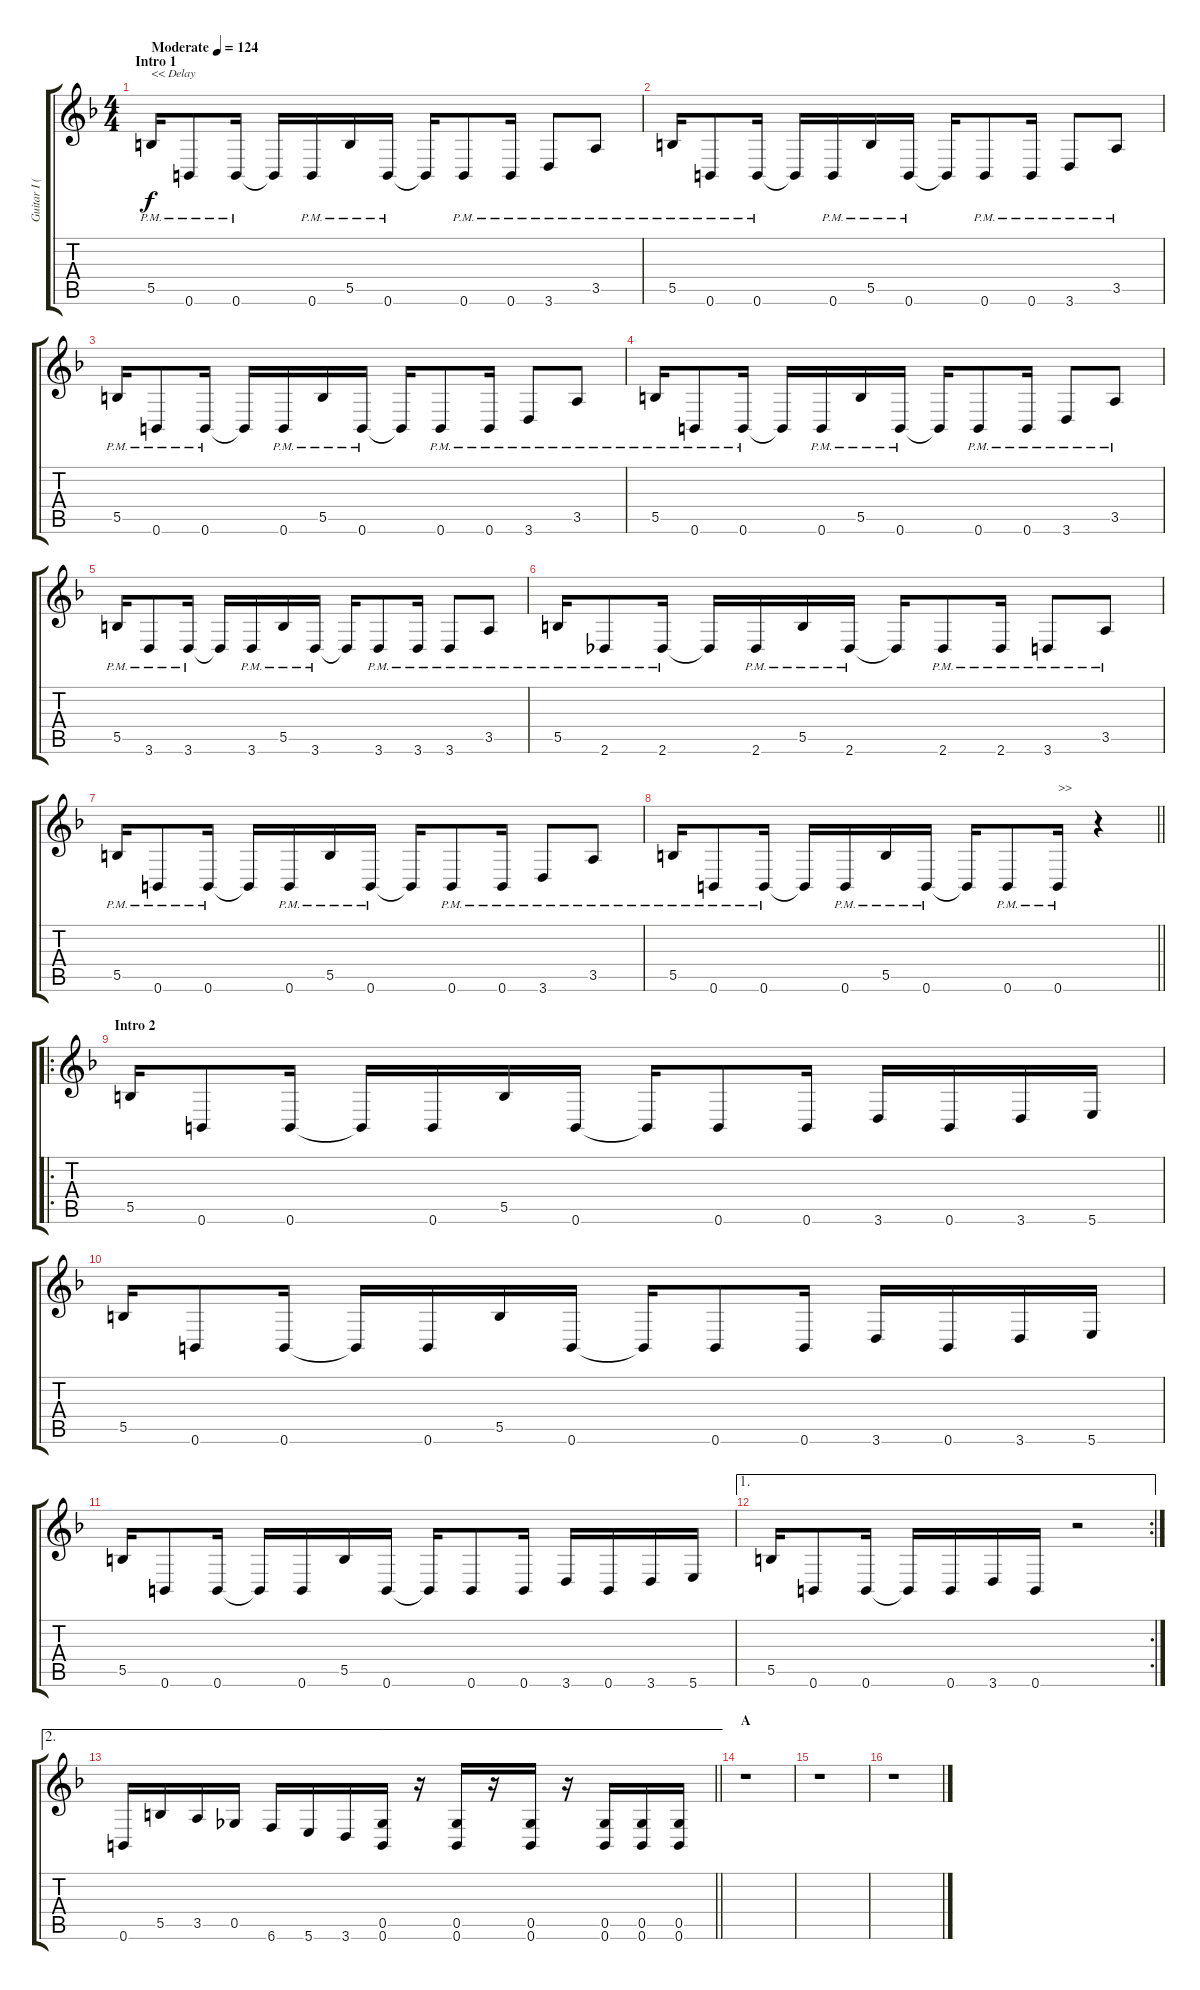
\track ("Guitar I (Sakito)" "Guitar I (") {instrument distortionguitar}
\staff {score tabs}
\tuning (Db4 Ab3 E3 B2 Gb2 B1) {hide}
\ts (4 4)
\section ("" "Intro 1")
\tempo (124 "Moderate")
\clef g2
\ks f
5.5{pm}.16{txt "<< Delay" dy f volume 10 instrument distortionguitar} 0.6{pm}.8 0.6{pm}.16 0.6{t}.16 0.6{pm}.16 5.5{pm}.16 0.6{pm}.16 0.6{t}.16 0.6{pm}.8 0.6{pm}.16 3.6{pm}.8 3.5{pm}.8 |
5.5{pm}.16 0.6{pm}.8 0.6{pm}.16 0.6{t}.16 0.6{pm}.16 5.5{pm}.16 0.6{pm}.16 0.6{t}.16 0.6{pm}.8 0.6{pm}.16 3.6{pm}.8 3.5{pm}.8 |
5.5{pm}.16 0.6{pm}.8 0.6{pm}.16 0.6{t}.16 0.6{pm}.16 5.5{pm}.16 0.6{pm}.16 0.6{t}.16 0.6{pm}.8 0.6{pm}.16 3.6{pm}.8 3.5{pm}.8 |
5.5{pm}.16 0.6{pm}.8 0.6{pm}.16 0.6{t}.16 0.6{pm}.16 5.5{pm}.16 0.6{pm}.16 0.6{t}.16 0.6{pm}.8 0.6{pm}.16 3.6{pm}.8 3.5{pm}.8 |
5.5{pm}.16 3.6{pm}.8 3.6{pm}.16 3.6{t}.16 3.6{pm}.16 5.5{pm}.16 3.6{pm}.16 3.6{t}.16 3.6{pm}.8 3.6{pm}.16 3.6{pm}.8 3.5{pm}.8 |
5.5{pm}.16 2.6{pm}.8 2.6{pm}.16 2.6{t}.16 2.6{pm}.16 5.5{pm}.16 2.6{pm}.16 2.6{t}.16 2.6{pm}.8 2.6{pm}.16 3.6{pm}.8 3.5{pm}.8 |
5.5{pm}.16 0.6{pm}.8 0.6{pm}.16 0.6{t}.16 0.6{pm}.16 5.5{pm}.16 0.6{pm}.16 0.6{t}.16 0.6{pm}.8 0.6{pm}.16 3.6{pm}.8 3.5{pm}.8 |
\barLineRight lightlight
5.5{pm}.16 0.6{pm}.8 0.6{pm}.16 0.6{t}.16 0.6{pm}.16 5.5{pm}.16 0.6{pm}.16 0.6{t}.16 0.6{pm}.8 0.6{pm}.16{txt ">>"} r.4{volume 13} |
\ro
\section ("" "Intro 2")
5.5.16 0.6.8 0.6.16 0.6{t}.16 0.6.16 5.5.16 0.6.16 0.6{t}.16 0.6.8 0.6.16 3.6.16 0.6.16 3.6.16 5.6.16 |
5.5.16 0.6.8 0.6.16 0.6{t}.16 0.6.16 5.5.16 0.6.16 0.6{t}.16 0.6.8 0.6.16 3.6.16 0.6.16 3.6.16 5.6.16 |
5.5.16 0.6.8 0.6.16 0.6{t}.16 0.6.16 5.5.16 0.6.16 0.6{t}.16 0.6.8 0.6.16 3.6.16 0.6.16 3.6.16 5.6.16 |
\ae 1
\rc 2
5.5.16 0.6.8 0.6.16 0.6{t}.16 0.6.16 3.6.16 0.6.16 r.2 |
\ae 2
\barLineRight lightlight
0.6.16 5.5.16 3.5.16 0.5.16 6.6.16 5.6.16 3.6.16 (0.5 0.6).16 r.16 (0.5 0.6).16 r.16 (0.5 0.6).16 r.16 (0.5 0.6).16 (0.5 0.6).16 (0.5 0.6).16 |
\section ("" "A")
r.1 |
r.1 |
r.1
